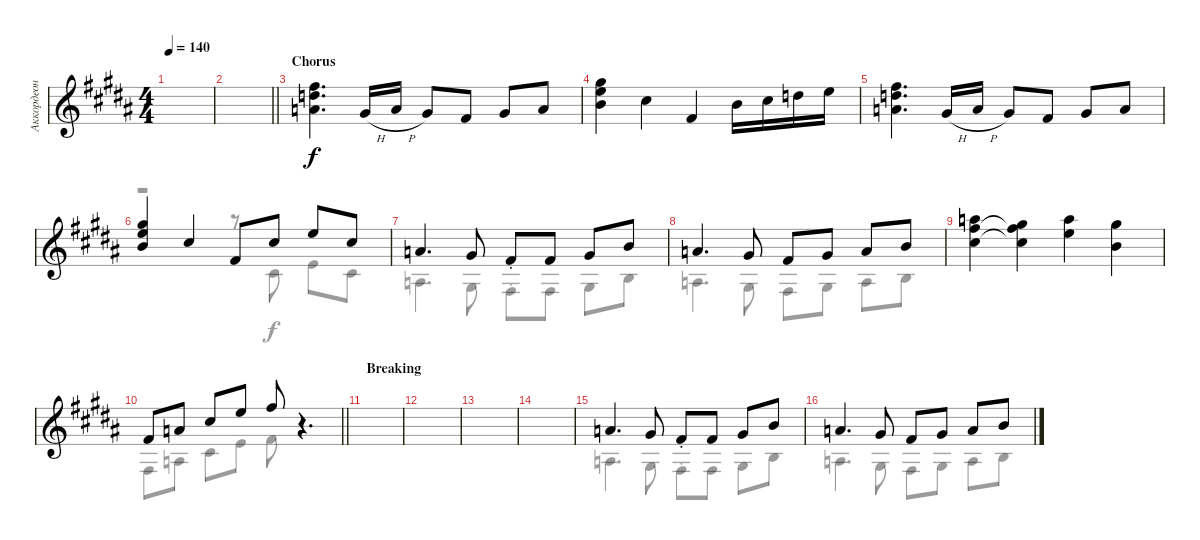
\track ("Аккордеон" "Аккордеон") {instrument accordion}
\staff {score}
\tuning (E4 B3 G3 D3 A2 E2) {hide}
\voice
\ts (4 4)
\tempo 140
\clef g2
\ks g#minor
|
\barLineRight lightlight
|
\section ("" "Chorus")
(14.1 15.2 14.3).4{d} 13.3{h}.16 14.3{h}.16 13.3.8 11.3.8 13.3.8 14.3.8 |
(16.1 17.2 16.3).4 18.3.4 16.4.4 16.3.16 18.3.16 15.2.16 17.2.16 |
(14.1 15.2 14.3).4{d} 13.3{h}.16 14.3{h}.16 13.3.8 11.3.8 13.3.8 14.3.8 |
(16.1 17.2 16.3).4 18.3.4 16.4.8 18.3.8 17.2.8 18.3.8 |
14.3.4{d} 13.3.8 16.4{st}.8 16.4.8 13.3.8 16.3.8 |
14.3.4{d} 13.3.8 16.4.8 13.3.8 14.3.8 16.3.8 |
(17.1 19.2 18.3).4 (16.1 19.2{t} 18.3{t}).4 (17.1 21.3).4 (16.1 16.3).4 |
\barLineRight lightlight
16.4.8 14.3.8 14.2.8 17.2.8 14.1.8 r.4{d} |
\section ("" "Breaking")
|
|
|
|
14.3.4{d} 13.3.8 16.4{st}.8 16.4.8 13.3.8 16.3.8 |
14.3.4{d} 13.3.8 16.4.8 13.3.8 14.3.8 16.3.8
\voice
\clef g2
\ottava regular
\simile none
\ks g#minor
|
\barLineRight lightlight
|
|
|
|
r.2 r.8 6.3.8 5.2.8 6.3.8 |
7.4.4{d} 6.4.8 4.4{st}.8 4.4.8 6.4.8 4.3.8 |
7.4.4{d} 6.4.8 9.5.8 6.4.8 7.4.8 9.4.8 |
|
\barLineRight lightlight
9.5.8 7.4.8 6.3.8 9.3.8 7.2.8 r.4{d} |
|
|
|
|
7.4.4{d} 6.4.8 4.4{st}.8 4.4.8 6.4.8 4.3.8 |
7.4.4{d} 6.4.8 9.5.8 6.4.8 7.4.8 9.4.8
